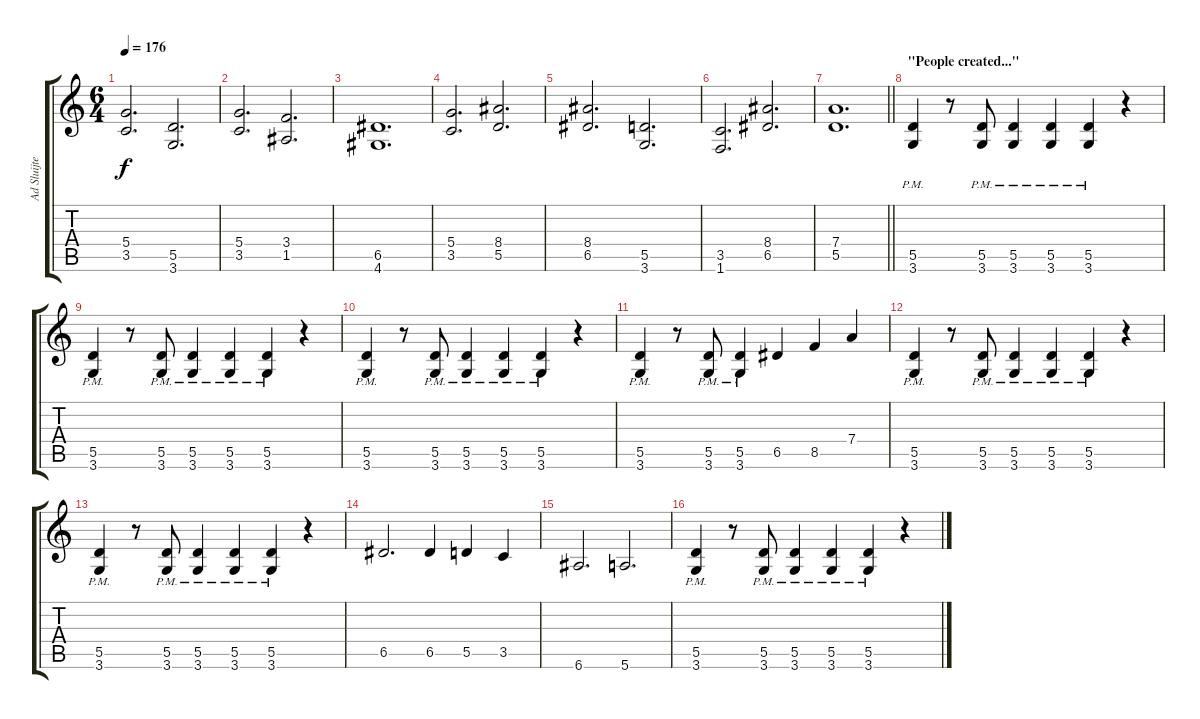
\track ("Ad Sluijter" "Ad Sluijte") {instrument distortionguitar}
\staff {score tabs}
\tuning (E4 B3 G3 D3 A2 E2) {hide}
\ts (6 4)
\tempo 176
\clef g2
\ks c
(5.4 3.5).2{d dy f} (5.5 3.6).2{d} |
(5.4 3.5).2{d} (3.4 1.5).2{d} |
(6.5 4.6).1{d} |
(5.4 3.5).2{d} (8.4 5.5).2{d} |
(8.4 6.5).2{d} (5.5 3.6).2{d} |
(3.5 1.6).2{d} (8.4 6.5).2{d} |
\barLineRight lightlight
(7.4 5.5).1{d} |
\section ("" "\"People created...\"")
(5.5{pm} 3.6{pm}).4 r.8 (5.5{pm} 3.6{pm}).8 (5.5{pm} 3.6{pm}).4 (5.5{pm} 3.6{pm}).4 (5.5{pm} 3.6{pm}).4 r.4 |
(5.5{pm} 3.6{pm}).4 r.8 (5.5{pm} 3.6{pm}).8 (5.5{pm} 3.6{pm}).4 (5.5{pm} 3.6{pm}).4 (5.5{pm} 3.6{pm}).4 r.4 |
(5.5{pm} 3.6{pm}).4 r.8 (5.5{pm} 3.6{pm}).8 (5.5{pm} 3.6{pm}).4 (5.5{pm} 3.6{pm}).4 (5.5{pm} 3.6{pm}).4 r.4 |
(5.5{pm} 3.6{pm}).4 r.8 (5.5{pm} 3.6{pm}).8 (5.5{pm} 3.6{pm}).4 6.5.4 8.5.4 7.4.4 |
(5.5{pm} 3.6{pm}).4 r.8 (5.5{pm} 3.6{pm}).8 (5.5{pm} 3.6{pm}).4 (5.5{pm} 3.6{pm}).4 (5.5{pm} 3.6{pm}).4 r.4 |
(5.5{pm} 3.6{pm}).4 r.8 (5.5{pm} 3.6{pm}).8 (5.5{pm} 3.6{pm}).4 (5.5{pm} 3.6{pm}).4 (5.5{pm} 3.6{pm}).4 r.4 |
6.5.2{d} 6.5.4 5.5.4 3.5.4 |
6.6.2{d} 5.6.2{d} |
(5.5{pm} 3.6{pm}).4 r.8 (5.5{pm} 3.6{pm}).8 (5.5{pm} 3.6{pm}).4 (5.5{pm} 3.6{pm}).4 (5.5{pm} 3.6{pm}).4 r.4
